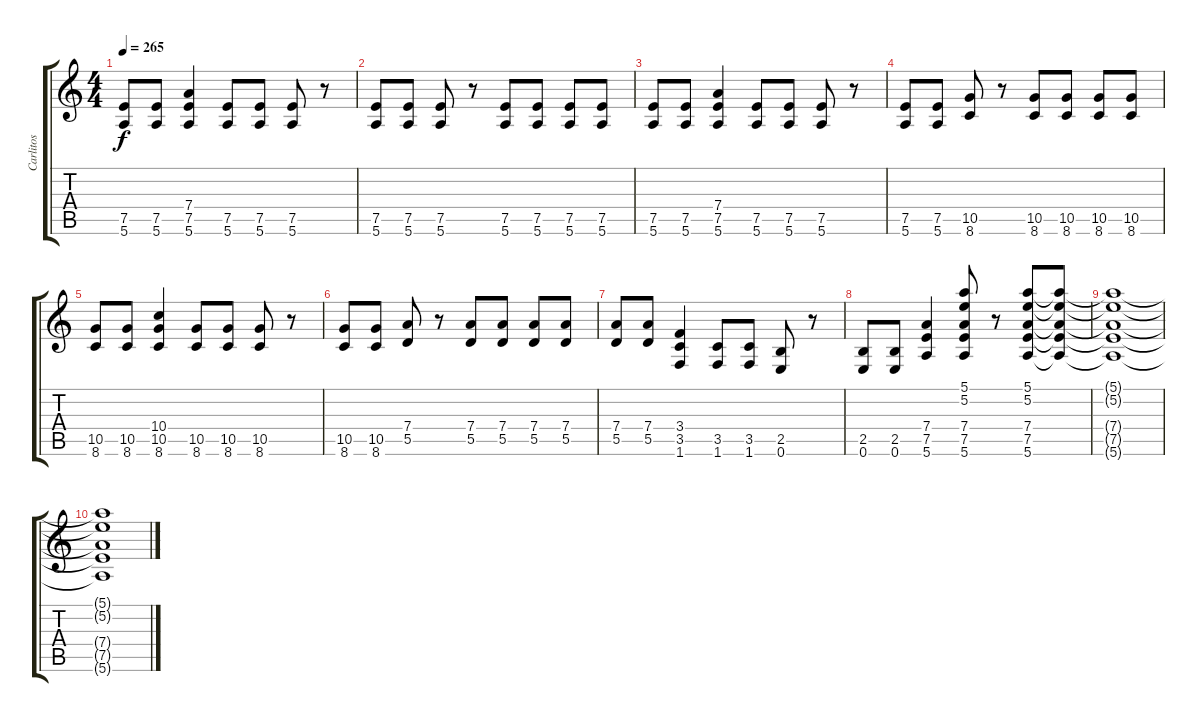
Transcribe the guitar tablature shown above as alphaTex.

\track ("Carlitos" "Carlitos") {instrument overdrivenguitar}
\staff {score tabs}
\tuning (E4 B3 G3 D3 A2 E2) {hide}
\ts (4 4)
\tempo 265
\clef g2
\ks c
(7.5 5.6).8{dy f} (7.5 5.6).8 (7.4 7.5 5.6).4 (7.5 5.6).8 (7.5 5.6).8 (7.5 5.6).8 r.8 |
(7.5 5.6).8 (7.5 5.6).8 (7.5 5.6).8 r.8 (7.5 5.6).8 (7.5 5.6).8 (7.5 5.6).8 (7.5 5.6).8 |
(7.5 5.6).8 (7.5 5.6).8 (7.4 7.5 5.6).4 (7.5 5.6).8 (7.5 5.6).8 (7.5 5.6).8 r.8 |
(7.5 5.6).8 (7.5 5.6).8 (10.5 8.6).8 r.8 (10.5 8.6).8 (10.5 8.6).8 (10.5 8.6).8 (10.5 8.6).8 |
(10.5 8.6).8 (10.5 8.6).8 (10.4 10.5 8.6).4 (10.5 8.6).8 (10.5 8.6).8 (10.5 8.6).8 r.8 |
(10.5 8.6).8 (10.5 8.6).8 (7.4 5.5).8 r.8 (7.4 5.5).8 (7.4 5.5).8 (7.4 5.5).8 (7.4 5.5).8 |
(7.4 5.5).8 (7.4 5.5).8 (3.4 3.5 1.6).4 (3.5 1.6).8 (3.5 1.6).8 (2.5 0.6).8 r.8 |
(2.5 0.6).8 (2.5 0.6).8 (7.4 7.5 5.6).4 (5.1 5.2 7.4 7.5 5.6).8{volume 0} r.8 (5.1 5.2 7.4 7.5 5.6).8 (5.1{t} 5.2{t} 7.4{t} 7.5{t} 5.6{t}).8 |
(5.1{t} 5.2{t} 7.4{t} 7.5{t} 5.6{t}).1 |
(5.1{t} 5.2{t} 7.4{t} 7.5{t} 5.6{t}).1
